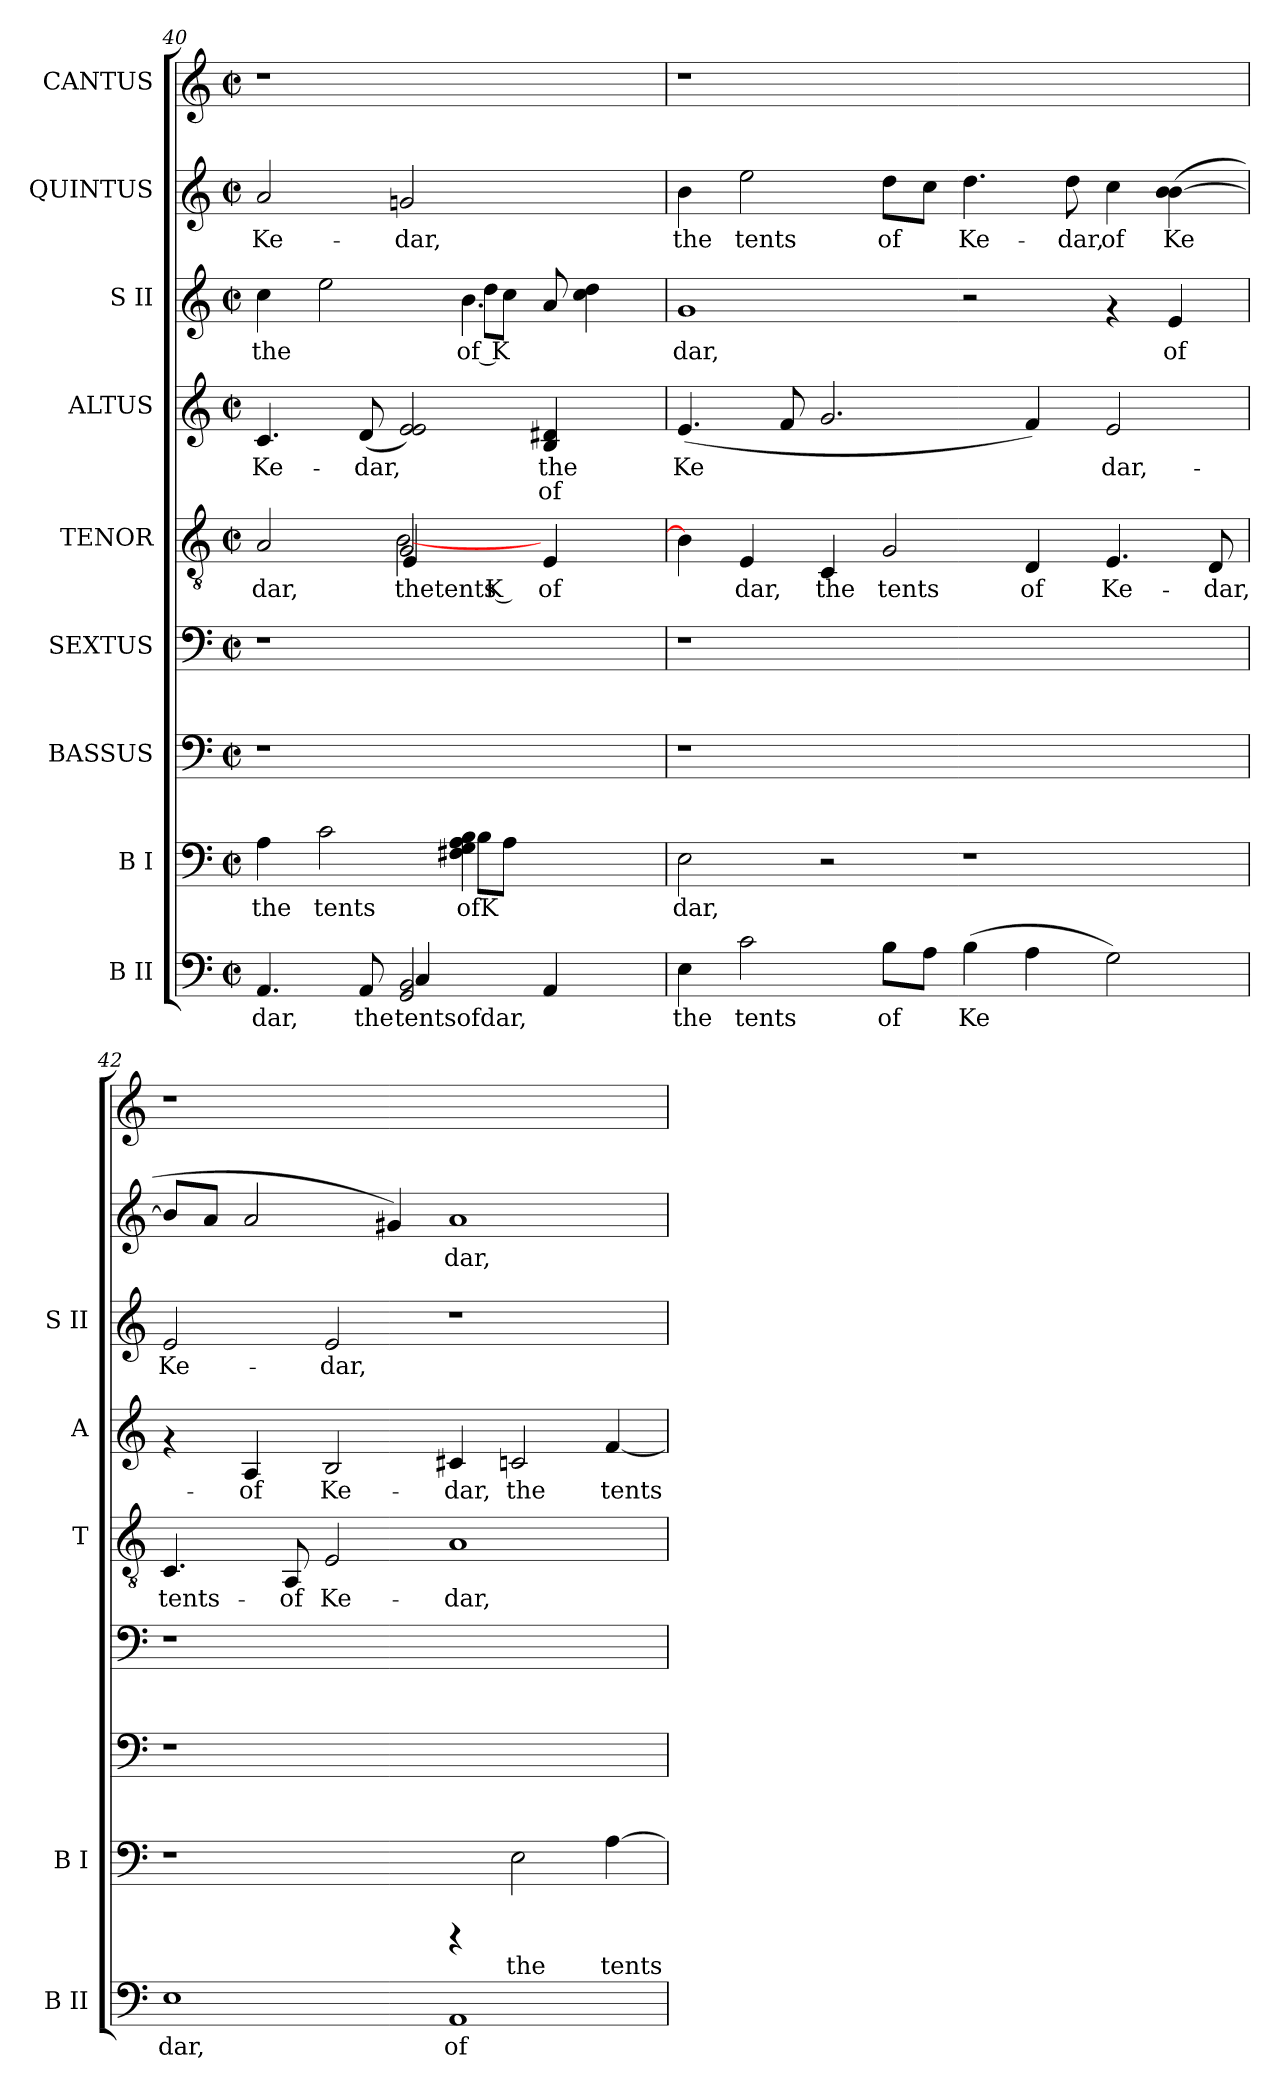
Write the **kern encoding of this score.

**kern	**text	**kern	**text	**kern	**kern	**kern	**text	**kern	**text	**text	**kern	**text	**kern	**text	**kern
*part9	*part9	*part8	*part8	*part7	*part6	*part5	*part5	*part4	*part4	*part4	*part3	*part3	*part2	*part2	*part1
*staff9	*staff9	*staff8	*staff8	*staff7	*staff6	*staff5	*staff5	*staff4	*staff4	*staff4	*staff3	*staff3	*staff2	*staff2	*staff1
*I"B II	*	*I"B I	*	*I"BASSUS	*I"SEXTUS	*I"TENOR	*	*I"ALTUS	*	*	*I"S II	*	*I"QUINTUS	*	*I"CANTUS
*I'B II	*	*I'B I	*	*	*	*I'T	*	*I'A	*	*	*I'S II	*	*	*	*
!!LO:PB:g=z
*clefF4	*	*clefF4	*	*clefF4	*clefF4	*clefGv2	*	*clefG2	*	*	*clefG2	*	*clefG2	*	*clefG2
*k[]	*	*k[]	*	*k[]	*k[]	*k[]	*	*k[]	*	*	*k[]	*	*k[]	*	*k[]
*C:	*	*C:	*	*C:	*C:	*C:	*	*C:	*	*	*C:	*	*C:	*	*C:
*M2/2	*	*M2/2	*	*M2/2	*M2/2	*M2/2	*	*M2/2	*	*	*M2/2	*	*M2/2	*	*M2/2
*met(c|)	*	*met(c|)	*	*met(c|)	*met(c|)	*met(c|)	*	*met(c|)	*	*	*met(c|)	*	*met(c|)	*	*met(c|)
=40	=40	=40	=40	=40	=40	=40	=40	=40	=40	=40	=40	=40	=40	=40	=40
!	!LO:LY:b:cj	!	!LO:LY:b	!	!	!	!LO:LY:b:cj	!	!LO:LY:b:rj	!LO:LY:b:rj	!	!LO:LY:b:cj	!	!LO:LY:b:rj	!
*^	*	*^	*	*	*	*^	*	*	*	*	*^	*	*	*	*
*	*	*	*	*	*	*	*	*	*^	*	*	*	*	*	*	*	*	*	*
4.AA/	2ryy	-dar,	4A\	2.ryy	the	1r	1r	2A/	2ryy	2ryy	-dar,	4.c/	Ke-	-	4cc\	2.ryy	the	2a/	Ke-	1r
!	!	!	!	!	!LO:LY:b	!	!	!	!	!	!	!	!	!	!	!	!	!	!	!
.	.	.	2c\	.	tents	.	.	.	.	.	.	.	.	.	2ee\	.	.	.	.	.
!	!	!LO:LY:b:cj	!	!	!	!	!	!	!	!	!	!	!LO:LY:b:rj	!LO:LY:b:rj	!	!	!	!	!	!
8AA/	.	the	.	.	.	.	.	.	.	.	.	(<8d/	dar,	.	.	.	.	.	.	.
!	!	!LO:LY:b:cj	!	!	!	!	!	!	!	!	!LO:LY:b:cj	!	!	!	!	!	!	!	!LO:LY:b:rj	!
2GG/ 2BB/	4C/	tentsofdar,	.	.	.	.	.	2G/	[>2B\	4E/	thetents K	2e/ 2e/)	.	.	.	.	.	2gn/	-dar,	.
!	!	!	!	!	!LO:LY:b	!	!	!	!	!	!	!	!	!	!	!	!LO:LY:b:cj	!	!	!
.	8ryy	.	(>4B\ 4A\ 4G\ 4F#X\	8B\L	ofK	.	.	.	.	8ryy	.	.	.	.	4.b\	8dd\L	of K	.	.	.
!	!	!	!	!	!LO:LY:b	!	!	!	!	!	!	!	!	!	!	!	!	!	!	!
.	2ryy	.	.	8A\J	.	.	.	.	.	2ryy	.	.	.	.	.	8cc\J	.	.	.	.
!	!	!LO:LY:b:cj	!	!	!	!	!	!	!	!	!LO:LY:b:cj	!	!LO:LY:b:rj	!LO:LY:b:rj	!	!	!LO:LY:b:cj	!	!	!
4AA/	.	.	4.ryy	4.ryy	.	4.ryy	4.ryy	4E/	8ryy	.	of	4B/ 4d#X/	the	of	.	8a/)	.	4.ryy	.	4.ryy
.	.	.	.	.	.	.	.	.	4ryy	.	.	.	.	.	(>4dd\ 4cc\	4ryy	.	.	.	.
8ryy	.	.	.	.	.	.	.	8ryy	.	.	.	8ryy	.	.	.	.	.	.	.	.
*v	*v	*	*	*	*	*	*	*v	*v	*v	*	*	*	*	*v	*v	*	*	*	*
*	*	*v	*v	*	*	*	*	*	*	*	*	*	*	*	*	*
=41	=41	=41	=41	=41	=41	=41	=41	=41	=41	=41	=41	=41	=41	=41	=41
!	!LO:LY:b:cj	!	!LO:LY:b	!	!	!	!LO:LY:b:cj	!	!LO:LY:b:rj	!	!	!LO:LY:b:cj	!	!LO:LY:b:rj	!
4E\	the	2E\	dar,	1r	1r	4B\]	-	(<4.e/	Ke-	.	1g	dar,	4b\	the	1r
!	!LO:LY:b:cj	!	!	!	!	!	!LO:LY:b:cj	!	!	!	!	!	!	!LO:LY:b:rj	!
2c\	tents	.	.	.	.	4E/	-dar,	.	.	.	.	.	2ee\	tents	.
!	!	!	!	!	!	!	!	!	!LO:LY:b:rj	!	!	!	!	!	!
.	.	.	.	.	.	.	.	8f/	--	.	.	.	.	.	.
!	!	!	!	!	!	!	!LO:LY:b:cj	!	!LO:LY:b:rj	!	!	!	!	!	!
.	.	2r	.	.	.	4C/	the	2.g/	--	.	.	.	.	.	.
!	!LO:LY:b:cj	!	!	!	!	!	!LO:LY:b:cj	!	!	!	!	!	!	!LO:LY:b:rj	!
8B\L	of	.	.	.	.	2G/	tents	.	.	.	.	.	8dd\L	of	.
!	!LO:LY:b:cj	!	!	!	!	!	!	!	!	!	!	!	!	!LO:LY:b:rj	!
8A\J	.	.	.	.	.	.	.	.	.	.	.	.	8cc\J	.	.
!	!LO:LY:b:cj	!	!	!	!	!	!	!	!	!	!	!	!	!LO:LY:b:rj	!
(>4B\	Ke-	1r	.	1ryy	1ryy	.	.	.	.	.	2r	.	4.dd\	Ke-	1ryy
!	!LO:LY:b:cj	!	!	!	!	!	!LO:LY:b:cj	!	!LO:LY:b:rj	!	!	!	!	!	!
4A\	--	.	.	.	.	4D/	of	4f/)	--	.	.	.	.	.	.
!	!	!	!	!	!	!	!	!	!	!	!	!	!	!LO:LY:b:rj	!
.	.	.	.	.	.	.	.	.	.	.	.	.	8dd\	-dar,	.
!	!LO:LY:b:cj	!	!	!	!	!	!LO:LY:b:cj	!	!LO:LY:b:rj	!	!	!	!	!LO:LY:b:rj	!
2G\)	--	.	.	.	.	4.E/	Ke-	2e/	-dar,-	.	4rf	.	4cc\	of	.
!	!	!	!	!	!	!	!	!	!	!	!	!LO:LY:b:cj	!	!LO:LY:b:rj	!
.	.	.	.	.	.	.	.	.	.	.	4e/	of	(>4b\ [>4b\	Ke-	.
!	!	!	!	!	!	!	!LO:LY:b:cj	!	!	!	!	!	!	!	!
.	.	.	.	.	.	8D/	-dar,	.	.	.	.	.	.	.	.
=42	=42	=42	=42	=42	=42	=42	=42	=42	=42	=42	=42	=42	=42	=42	=42
!	!LO:LY:b:cj	!	!	!	!	!	!LO:LY:b:cj	!	!	!	!	!LO:LY:b:cj	!	!LO:LY:b:rj	!
1E	-dar,	1r	.	1r	1r	4.C/	tents-	4rf	.	.	2e/	Ke-	8b/L]	--	1r
!	!	!	!	!	!	!	!	!	!	!	!	!	!	!LO:LY:b:rj	!
.	.	.	.	.	.	.	.	.	.	.	.	.	8a/J	--	.
!	!	!	!	!	!	!	!	!	!LO:LY:b:rj	!	!	!	!	!LO:LY:b:rj	!
.	.	.	.	.	.	.	.	4A/	-of	.	.	.	2a/	--	.
!	!	!	!	!	!	!	!LO:LY:b:cj	!	!	!	!	!	!	!	!
.	.	.	.	.	.	8AA/	-of	.	.	.	.	.	.	.	.
!	!	!	!	!	!	!	!LO:LY:b:cj	!	!LO:LY:b:rj	!	!	!LO:LY:b:cj	!	!	!
.	.	.	.	.	.	2E/	Ke-	2B/	Ke-	.	2e/	-dar,	.	.	.
!	!	!	!	!	!	!	!	!	!	!	!	!	!	!LO:LY:b:rj	!
.	.	.	.	.	.	.	.	.	.	.	.	.	4g#X/)	--	.
!	!LO:LY:b:cj	!	!	!	!	!	!LO:LY:b:cj	!	!LO:LY:b:rj	!	!	!	!	!LO:LY:b:rj	!
1AA	of	4rCCC	.	1ryy	1ryy	1A	-dar,	4c#X/	-dar,	.	1r	.	1a	-dar,	1ryy
!	!	!	!LO:LY:b	!	!	!	!	!	!LO:LY:b:rj	!	!	!	!	!	!
.	.	2E\	the	.	.	.	.	2cn/	the	.	.	.	.	.	.
!	!	!	!LO:LY:b	!	!	!	!	!	!LO:LY:b:rj	!	!	!	!	!	!
.	.	[>4A\	tents	.	.	.	.	[<4f/	tents	.	.	.	.	.	.
=	=	=	=	=	=	=	=	=	=	=	=	=	=	=	=
*-	*-	*-	*-	*-	*-	*-	*-	*-	*-	*-	*-	*-	*-	*-	*-
